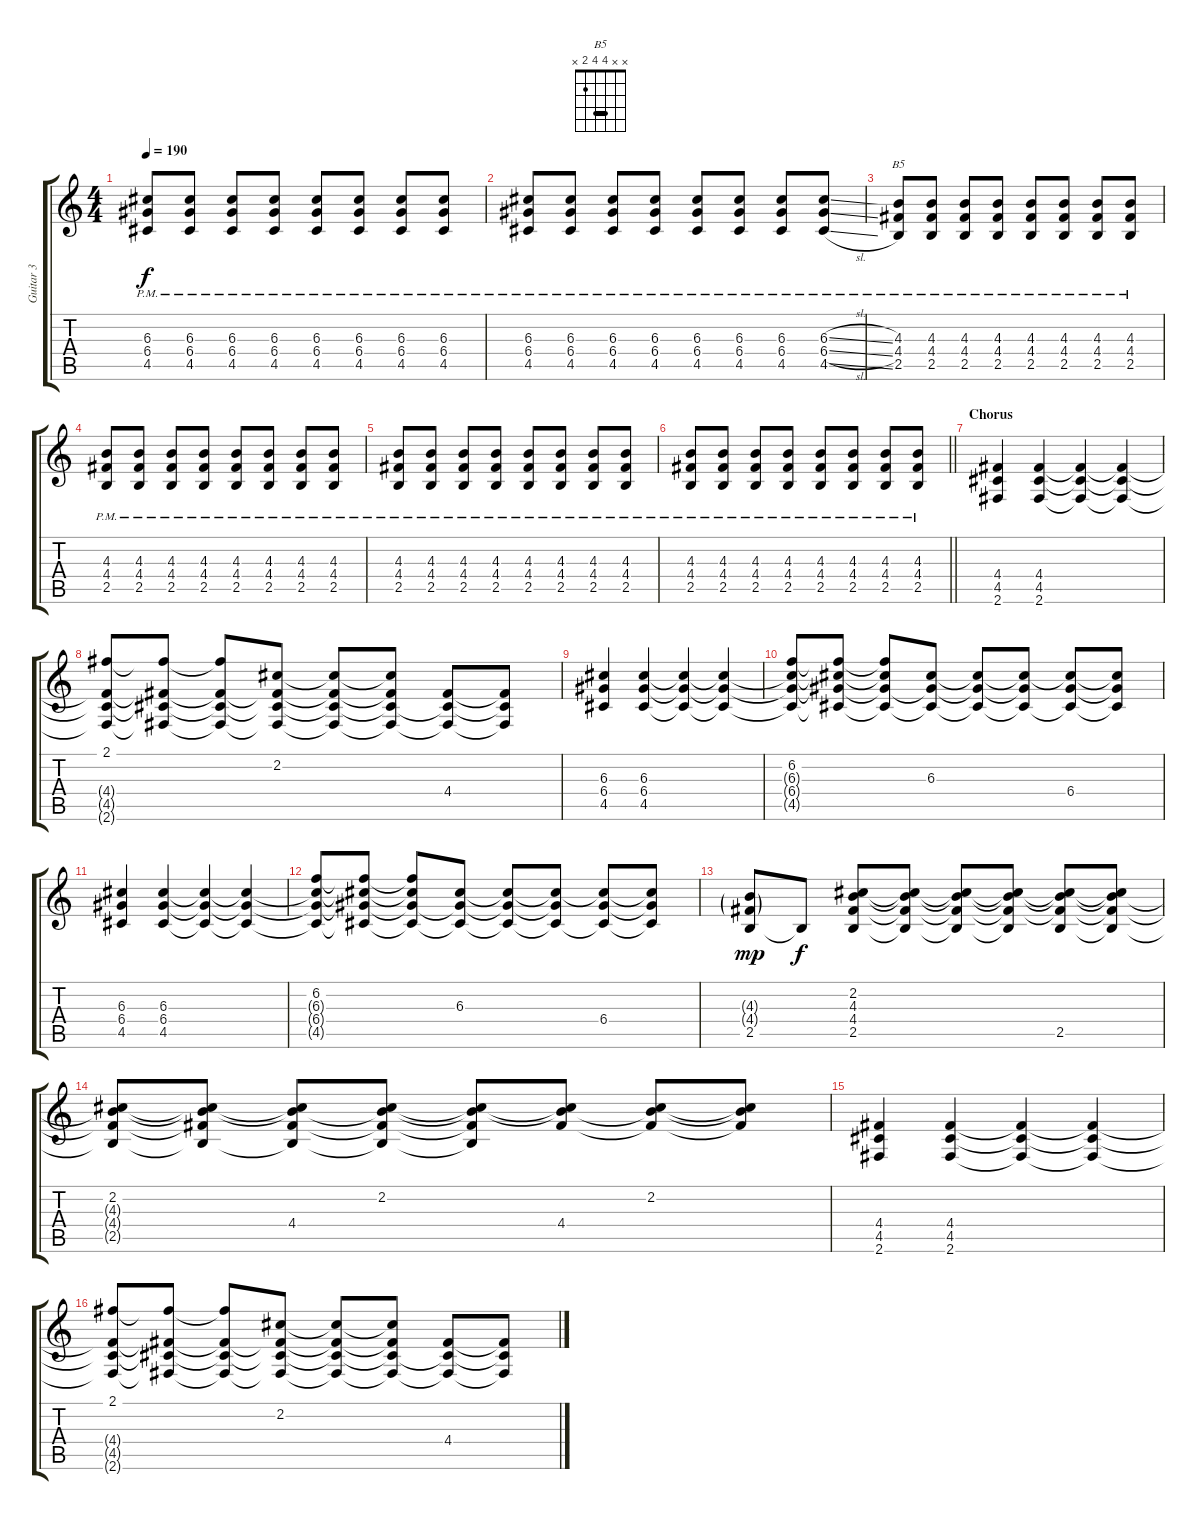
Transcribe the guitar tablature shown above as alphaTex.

\track ("Guitar 3" "Guitar 3") {instrument overdrivenguitar}
\staff {score tabs}
\tuning (E4 B3 G3 D3 A2 E2) {hide}
\chord ("B5" x x 4 4 2 x) {barre 4}
\ts (4 4)
\tempo 190
\clef g2
\ks c
(6.3{pm} 6.4{pm} 4.5{pm}).8{dy f} (6.3{pm} 6.4{pm} 4.5{pm}).8 (6.3{pm} 6.4{pm} 4.5{pm}).8 (6.3{pm} 6.4{pm} 4.5{pm}).8 (6.3{pm} 6.4{pm} 4.5{pm}).8 (6.3{pm} 6.4{pm} 4.5{pm}).8 (6.3{pm} 6.4{pm} 4.5{pm}).8 (6.3{pm} 6.4{pm} 4.5{pm}).8 |
(6.3{pm} 6.4{pm} 4.5{pm}).8 (6.3{pm} 6.4{pm} 4.5{pm}).8 (6.3{pm} 6.4{pm} 4.5{pm}).8 (6.3{pm} 6.4{pm} 4.5{pm}).8 (6.3{pm} 6.4{pm} 4.5{pm}).8 (6.3{pm} 6.4{pm} 4.5{pm}).8 (6.3{pm} 6.4{pm} 4.5{pm}).8 (6.3{sl pm} 6.4{sl pm} 4.5{sl pm}).8 |
(4.3{pm} 4.4{pm} 2.5{pm}).8{ch "B5"} (4.3{pm} 4.4{pm} 2.5{pm}).8 (4.3{pm} 4.4{pm} 2.5{pm}).8 (4.3{pm} 4.4{pm} 2.5{pm}).8 (4.3{pm} 4.4{pm} 2.5{pm}).8 (4.3{pm} 4.4{pm} 2.5{pm}).8 (4.3{pm} 4.4{pm} 2.5{pm}).8 (4.3{pm} 4.4{pm} 2.5{pm}).8 |
(4.3{pm} 4.4{pm} 2.5{pm}).8 (4.3{pm} 4.4{pm} 2.5{pm}).8 (4.3{pm} 4.4{pm} 2.5{pm}).8 (4.3{pm} 4.4{pm} 2.5{pm}).8 (4.3{pm} 4.4{pm} 2.5{pm}).8 (4.3{pm} 4.4{pm} 2.5{pm}).8 (4.3{pm} 4.4{pm} 2.5{pm}).8 (4.3{pm} 4.4{pm} 2.5{pm}).8 |
(4.3{pm} 4.4{pm} 2.5{pm}).8 (4.3{pm} 4.4{pm} 2.5{pm}).8 (4.3{pm} 4.4{pm} 2.5{pm}).8 (4.3{pm} 4.4{pm} 2.5{pm}).8 (4.3{pm} 4.4{pm} 2.5{pm}).8 (4.3{pm} 4.4{pm} 2.5{pm}).8 (4.3{pm} 4.4{pm} 2.5{pm}).8 (4.3{pm} 4.4{pm} 2.5{pm}).8 |
\barLineRight lightlight
(4.3{pm} 4.4{pm} 2.5{pm}).8 (4.3{pm} 4.4{pm} 2.5{pm}).8 (4.3{pm} 4.4{pm} 2.5{pm}).8 (4.3{pm} 4.4{pm} 2.5{pm}).8 (4.3{pm} 4.4{pm} 2.5{pm}).8 (4.3{pm} 4.4{pm} 2.5{pm}).8 (4.3{pm} 4.4{pm} 2.5{pm}).8 (4.3{pm} 4.4{pm} 2.5{pm}).8 |
\section ("" "Chorus")
(4.4 4.5 2.6).4 (4.4 4.5 2.6).4 (4.4{t} 4.5{t} 2.6{t}).4 (4.4{t} 4.5{t} 2.6{t}).4 |
(2.1 4.4{t} 4.5{t} 2.6{t}).8 (2.1{t} 4.4{t} 4.5{t} 2.6{t}).8 (2.1{t} 4.4{t} 4.5{t} 2.6{t}).8 (2.2 4.4{t} 4.5{t} 2.6{t}).8 (2.2{t} 4.4{t} 4.5{t} 2.6{t}).8 (2.2{t} 4.4{t} 4.5{t} 2.6{t}).8 (4.4 4.5{t} 2.6{t}).8 (4.4{t} 4.5{t} 2.6{t}).8 |
(6.3 6.4 4.5).4 (6.3 6.4 4.5).4 (6.3{t} 6.4{t} 4.5{t}).4 (6.3{t} 6.4{t} 4.5{t}).4 |
(6.2 6.3{t} 6.4{t} 4.5{t}).8 (6.2{t} 6.3{t} 6.4{t} 4.5{t}).8 (6.2{t} 6.3{t} 6.4{t} 4.5{t}).8 (6.3 6.4{t} 4.5{t}).8 (6.3{t} 6.4{t} 4.5{t}).8 (6.3{t} 6.4{t} 4.5{t}).8 (6.3{t} 6.4 4.5{t}).8 (6.3{t} 6.4{t} 4.5{t}).8 |
(6.3 6.4 4.5).4 (6.3 6.4 4.5).4 (6.3{t} 6.4{t} 4.5{t}).4 (6.3{t} 6.4{t} 4.5{t}).4 |
(6.2 6.3{t} 6.4{t} 4.5{t}).8 (6.2{t} 6.3{t} 6.4{t} 4.5{t}).8 (6.2{t} 6.3{t} 6.4{t} 4.5{t}).8 (6.3 6.4{t} 4.5{t}).8 (6.3{t} 6.4{t} 4.5{t}).8 (6.3{t} 6.4{t} 4.5{t}).8 (6.3{t} 6.4 4.5{t}).8 (6.3{t} 6.4{t} 4.5{t}).8 |
(4.3{g} 4.4{g} 2.5).8{dy mp} 2.5{t}.8{dy f} (2.2 4.3 4.4 2.5).8 (2.2{t} 4.3{t} 4.4{t} 2.5{t}).8 (2.2{t} 4.3{t} 4.4{t} 2.5{t}).8 (2.2{t} 4.3{t} 4.4{t} 2.5{t}).8 (2.2{t} 4.3{t} 4.4{t} 2.5).8 (2.2{t} 4.3{t} 4.4{t} 2.5{t}).8 |
(2.2 4.3{t} 4.4{t} 2.5{t}).8 (2.2{t} 4.3{t} 4.4{t} 2.5{t}).8 (2.2{t} 4.3{t} 4.4 2.5{t}).8 (2.2 4.3{t} 4.4{t} 2.5{t}).8 (2.2{t} 4.3{t} 4.4{t} 2.5{t}).8 (2.2{t} 4.3{t} 4.4).8 (2.2 4.3{t} 4.4{t}).8 (2.2{t} 4.3{t} 4.4{t}).8 |
(4.4 4.5 2.6).4 (4.4 4.5 2.6).4 (4.4{t} 4.5{t} 2.6{t}).4 (4.4{t} 4.5{t} 2.6{t}).4 |
(2.1 4.4{t} 4.5{t} 2.6{t}).8 (2.1{t} 4.4{t} 4.5{t} 2.6{t}).8 (2.1{t} 4.4{t} 4.5{t} 2.6{t}).8 (2.2 4.4{t} 4.5{t} 2.6{t}).8 (2.2{t} 4.4{t} 4.5{t} 2.6{t}).8 (2.2{t} 4.4{t} 4.5{t} 2.6{t}).8 (4.4 4.5{t} 2.6{t}).8 (4.4{t} 4.5{t} 2.6{t}).8
